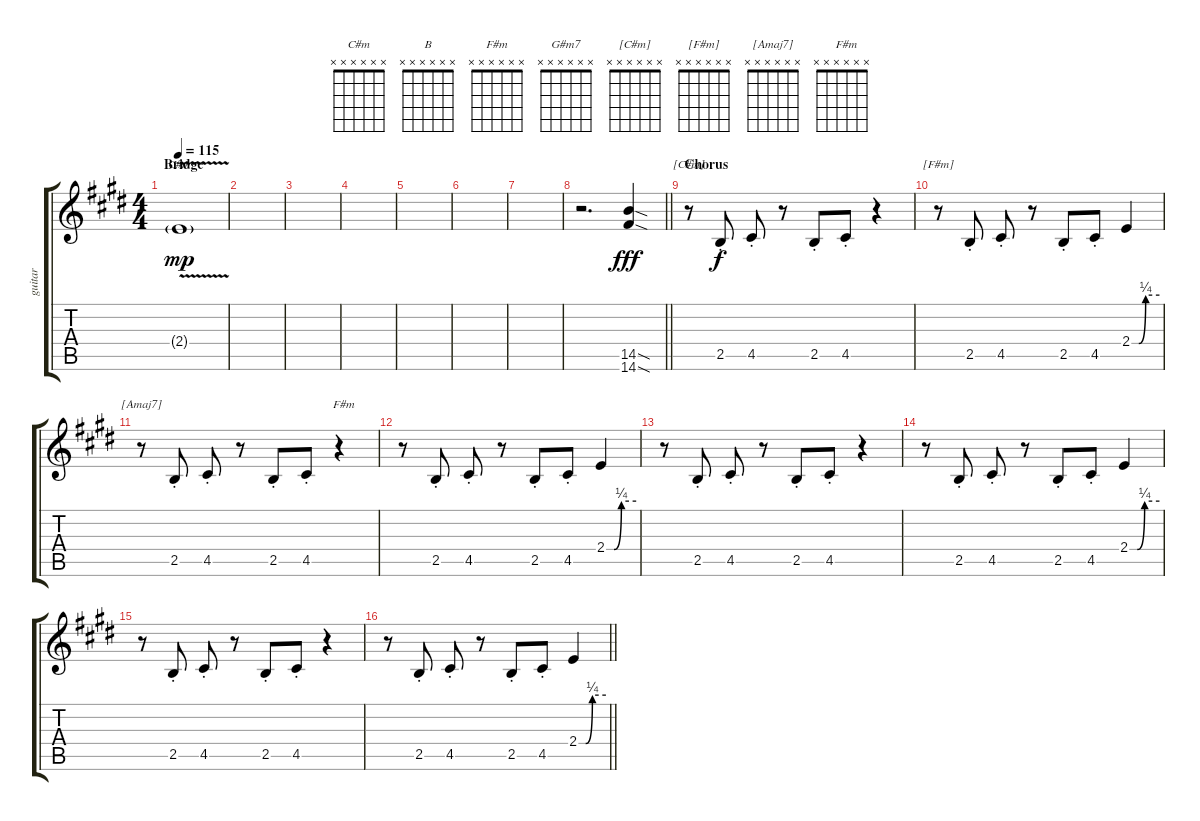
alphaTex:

\track ("guitar" "guitar") {instrument electricguitarclean}
\staff {score tabs}
\tuning (E4 B3 G3 D3 A2 E2) {hide}
\chord ("C#m" x x x x x x)
\chord ("B" x x x x x x)
\chord ("F#m" x x x x x x)
\chord ("G#m7" x x x x x x)
\chord ("[C#m]" x x x x x x)
\chord ("[F#m]" x x x x x x)
\chord ("[Amaj7]" x x x x x x)
\chord ("   F#m" x x x x x x)
\ts (4 4)
\section ("" "Bridge")
\tempo 115
\clef g2
\ks c#minor
2.4{v g}.1{ch "C#m" dy mp} |
|
|
|
|
|
|
\barLineRight lightlight
r.2{d} (14.5{sod} 14.6{sod}).4{dy fff} |
\section ("" "Chorus")
r.8{ch "[C#m]"} 2.5{st}.8{dy f} 4.5{st}.8 r.8 2.5{st}.8 4.5{st}.8 r.4 |
r.8{ch "[F#m]"} 2.5{st}.8 4.5{st}.8 r.8 2.5{st}.8 4.5{st}.8 2.4{be (custom 0 0 15 0 30 1 60 1)}.4 |
r.8{ch "[Amaj7]"} 2.5{st}.8 4.5{st}.8 r.8 2.5{st}.8 4.5{st}.8 r.4{ch "   F#m"} |
r.8 2.5{st}.8 4.5{st}.8 r.8 2.5{st}.8 4.5{st}.8 2.4{be (custom 0 0 15 0 30 1 60 1)}.4 |
r.8 2.5{st}.8 4.5{st}.8 r.8 2.5{st}.8 4.5{st}.8 r.4 |
r.8 2.5{st}.8 4.5{st}.8 r.8 2.5{st}.8 4.5{st}.8 2.4{be (custom 0 0 15 0 30 1 60 1)}.4 |
r.8 2.5{st}.8 4.5{st}.8 r.8 2.5{st}.8 4.5{st}.8 r.4 |
\barLineRight lightlight
r.8 2.5{st}.8 4.5{st}.8 r.8 2.5{st}.8 4.5{st}.8 2.4{be (custom 0 0 15 0 30 1 60 1)}.4
